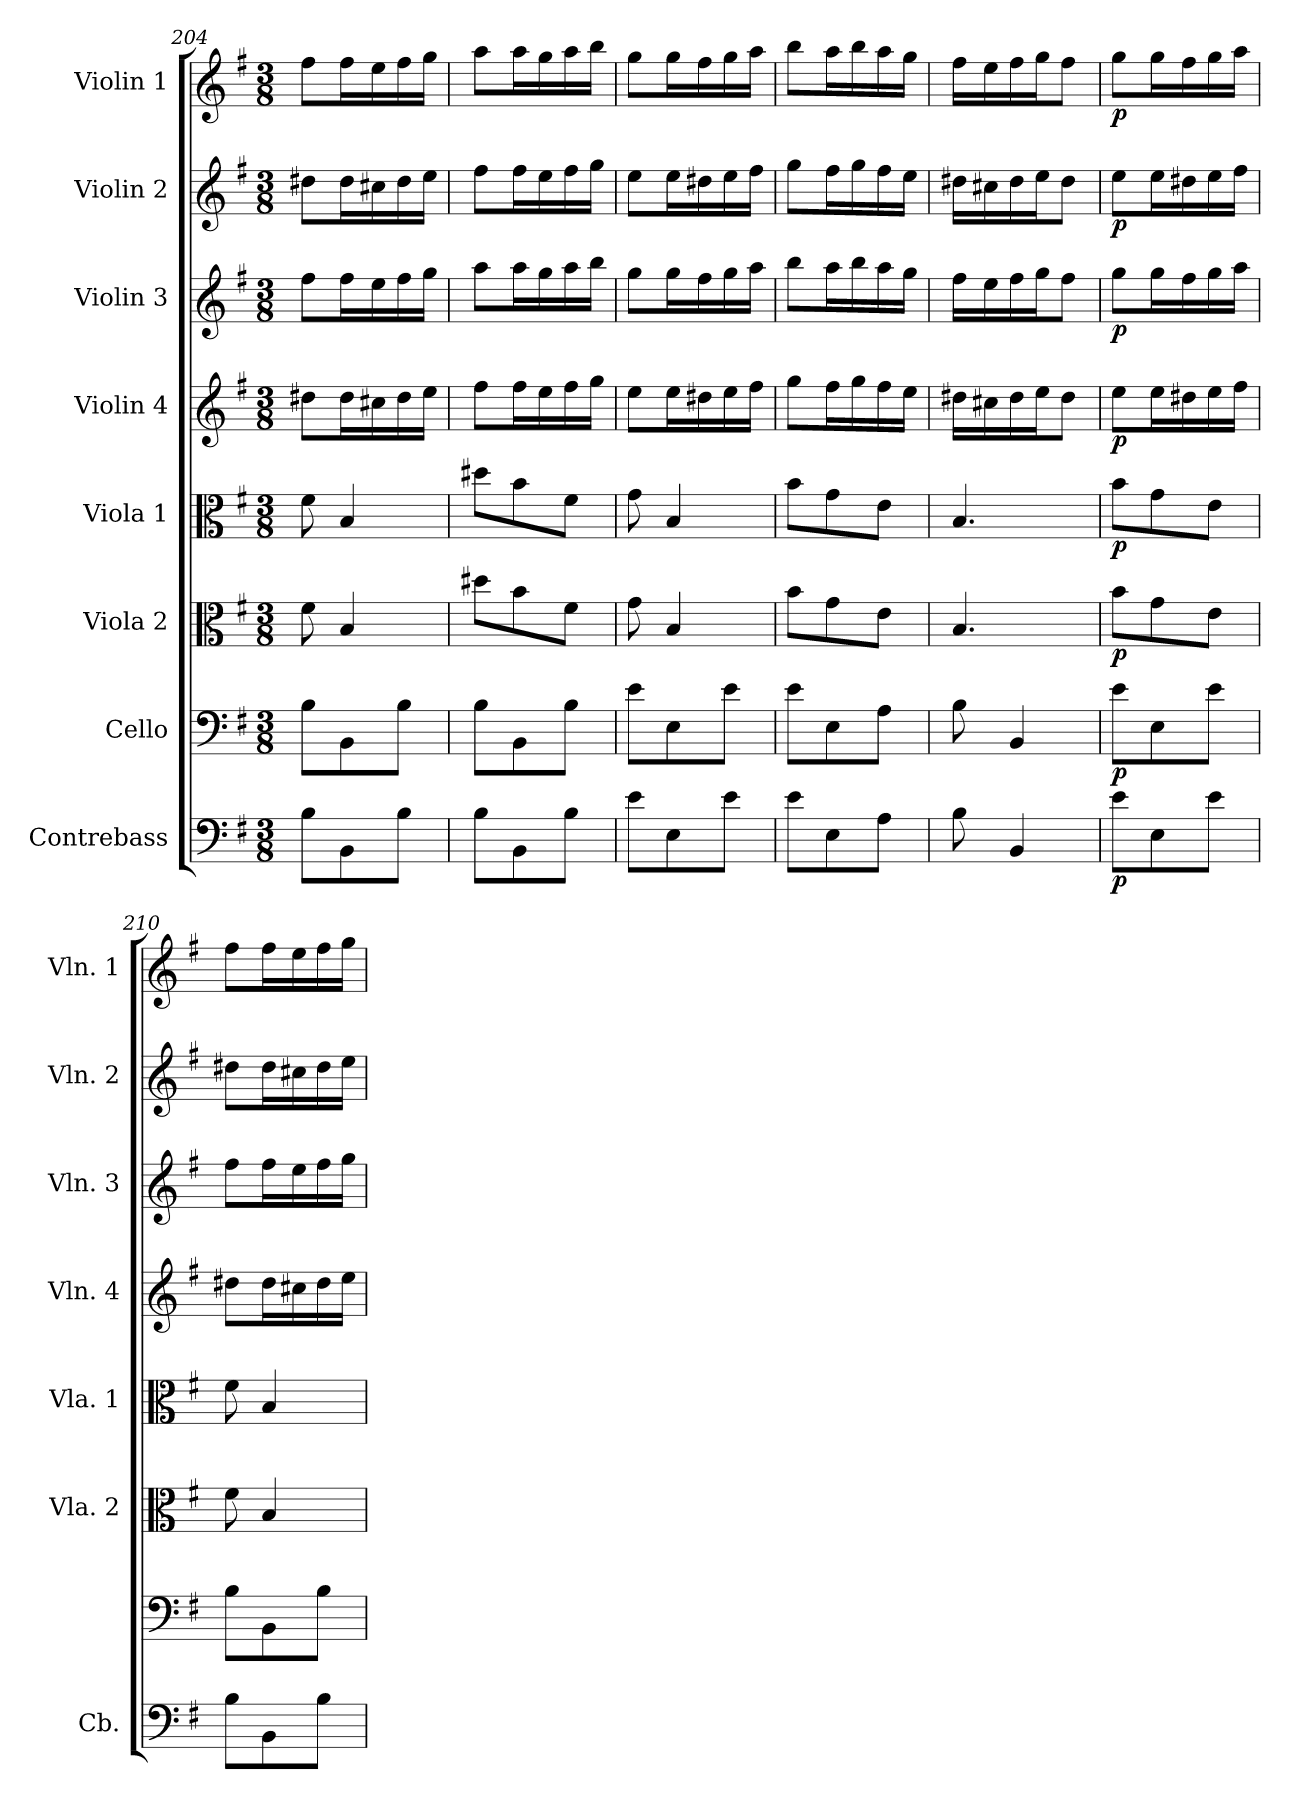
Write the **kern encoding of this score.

**kern	**dynam	**kern	**dynam	**kern	**dynam	**kern	**dynam	**kern	**dynam	**kern	**dynam	**kern	**dynam	**kern	**dynam
*part8	*part8	*part7	*part7	*part6	*part6	*part5	*part5	*part4	*part4	*part3	*part3	*part2	*part2	*part1	*part1
*staff8	*staff8	*staff7	*staff7	*staff6	*staff6	*staff5	*staff5	*staff4	*staff4	*staff3	*staff3	*staff2	*staff2	*staff1	*staff1
*I"Contrebass	*	*I"Cello	*	*I"Viola 2	*	*I"Viola 1	*	*I"Violin 4	*	*I"Violin 3	*	*I"Violin 2	*	*I"Violin 1	*
*I'Cb.	*	*	*	*I'Vla. 2	*	*I'Vla. 1	*	*I'Vln. 4	*	*I'Vln. 3	*	*I'Vln. 2	*	*I'Vln. 1	*
!!LO:PB:g=z
*clefF4	*	*clefF4	*	*clefC3	*	*clefC3	*	*clefG2	*	*clefG2	*	*clefG2	*	*clefG2	*
*ITrd7c12	*	*	*	*	*	*	*	*	*	*	*	*	*	*	*
*k[f#]	*	*k[f#]	*	*k[f#]	*	*k[f#]	*	*k[f#]	*	*k[f#]	*	*k[f#]	*	*k[f#]	*
*M3/8	*	*M3/8	*	*M3/8	*	*M3/8	*	*M3/8	*	*M3/8	*	*M3/8	*	*M3/8	*
=204	=204	=204	=204	=204	=204	=204	=204	=204	=204	=204	=204	=204	=204	=204	=204
8BB\L	.	8B\L	.	8f#\	.	8f#\	.	8dd#X\L	.	8ff#\L	.	8dd#X\L	.	8ff#\L	.
8BBB\	.	8BB\	.	4B/	.	4B/	.	16dd#\L	.	16ff#\L	.	16dd#\L	.	16ff#\L	.
.	.	.	.	.	.	.	.	16cc#X\	.	16ee\	.	16cc#X\	.	16ee\	.
8BB\J	.	8B\J	.	.	.	.	.	16dd#\	.	16ff#\	.	16dd#\	.	16ff#\	.
.	.	.	.	.	.	.	.	16ee\JJ	.	16gg\JJ	.	16ee\JJ	.	16gg\JJ	.
=205	=205	=205	=205	=205	=205	=205	=205	=205	=205	=205	=205	=205	=205	=205	=205
8BB\L	.	8B\L	.	8dd#X\L	.	8dd#X\L	.	8ff#\L	.	8aa\L	.	8ff#\L	.	8aa\L	.
8BBB\	.	8BB\	.	8b\	.	8b\	.	16ff#\L	.	16aa\L	.	16ff#\L	.	16aa\L	.
.	.	.	.	.	.	.	.	16ee\	.	16gg\	.	16ee\	.	16gg\	.
8BB\J	.	8B\J	.	8f#\J	.	8f#\J	.	16ff#\	.	16aa\	.	16ff#\	.	16aa\	.
.	.	.	.	.	.	.	.	16gg\JJ	.	16bb\JJ	.	16gg\JJ	.	16bb\JJ	.
=206	=206	=206	=206	=206	=206	=206	=206	=206	=206	=206	=206	=206	=206	=206	=206
8E\L	.	8e\L	.	8g\	.	8g\	.	8ee\L	.	8gg\L	.	8ee\L	.	8gg\L	.
8EE\	.	8E\	.	4B/	.	4B/	.	16ee\L	.	16gg\L	.	16ee\L	.	16gg\L	.
.	.	.	.	.	.	.	.	16dd#X\	.	16ff#\	.	16dd#X\	.	16ff#\	.
8E\J	.	8e\J	.	.	.	.	.	16ee\	.	16gg\	.	16ee\	.	16gg\	.
.	.	.	.	.	.	.	.	16ff#\JJ	.	16aa\JJ	.	16ff#\JJ	.	16aa\JJ	.
=207	=207	=207	=207	=207	=207	=207	=207	=207	=207	=207	=207	=207	=207	=207	=207
8E\L	.	8e\L	.	8b\L	.	8b\L	.	8gg\L	.	8bb\L	.	8gg\L	.	8bb\L	.
8EE\	.	8E\	.	8g\	.	8g\	.	16ff#\L	.	16aa\L	.	16ff#\L	.	16aa\L	.
.	.	.	.	.	.	.	.	16gg\	.	16bb\	.	16gg\	.	16bb\	.
8AA\J	.	8A\J	.	8e\J	.	8e\J	.	16ff#\	.	16aa\	.	16ff#\	.	16aa\	.
.	.	.	.	.	.	.	.	16ee\JJ	.	16gg\JJ	.	16ee\JJ	.	16gg\JJ	.
=208	=208	=208	=208	=208	=208	=208	=208	=208	=208	=208	=208	=208	=208	=208	=208
8BB\	.	8B\	.	4.B/	.	4.B/	.	16dd#X\LL	.	16ff#\LL	.	16dd#X\LL	.	16ff#\LL	.
.	.	.	.	.	.	.	.	16cc#X\	.	16ee\	.	16cc#X\	.	16ee\	.
4BBB/	.	4BB/	.	.	.	.	.	16dd#\	.	16ff#\	.	16dd#\	.	16ff#\	.
.	.	.	.	.	.	.	.	16ee\J	.	16gg\J	.	16ee\J	.	16gg\J	.
.	.	.	.	.	.	.	.	8dd#\J	.	8ff#\J	.	8dd#\J	.	8ff#\J	.
=209	=209	=209	=209	=209	=209	=209	=209	=209	=209	=209	=209	=209	=209	=209	=209
!	!LO:DY:b	!	!LO:DY:b	!	!LO:DY:b	!	!LO:DY:b	!	!LO:DY:b	!	!LO:DY:b	!	!LO:DY:b	!	!LO:DY:b
8E\L	p	8e\L	p	8b\L	p	8b\L	p	8ee\L	p	8gg\L	p	8ee\L	p	8gg\L	p
8EE\	.	8E\	.	8g\	.	8g\	.	16ee\L	.	16gg\L	.	16ee\L	.	16gg\L	.
.	.	.	.	.	.	.	.	16dd#X\	.	16ff#\	.	16dd#X\	.	16ff#\	.
8E\J	.	8e\J	.	8e\J	.	8e\J	.	16ee\	.	16gg\	.	16ee\	.	16gg\	.
.	.	.	.	.	.	.	.	16ff#\JJ	.	16aa\JJ	.	16ff#\JJ	.	16aa\JJ	.
=210	=210	=210	=210	=210	=210	=210	=210	=210	=210	=210	=210	=210	=210	=210	=210
8BB\L	.	8B\L	.	8f#\	.	8f#\	.	8dd#X\L	.	8ff#\L	.	8dd#X\L	.	8ff#\L	.
8BBB\	.	8BB\	.	4B/	.	4B/	.	16dd#\L	.	16ff#\L	.	16dd#\L	.	16ff#\L	.
.	.	.	.	.	.	.	.	16cc#X\	.	16ee\	.	16cc#X\	.	16ee\	.
8BB\J	.	8B\J	.	.	.	.	.	16dd#\	.	16ff#\	.	16dd#\	.	16ff#\	.
.	.	.	.	.	.	.	.	16ee\JJ	.	16gg\JJ	.	16ee\JJ	.	16gg\JJ	.
=	=	=	=	=	=	=	=	=	=	=	=	=	=	=	=
*-	*-	*-	*-	*-	*-	*-	*-	*-	*-	*-	*-	*-	*-	*-	*-
